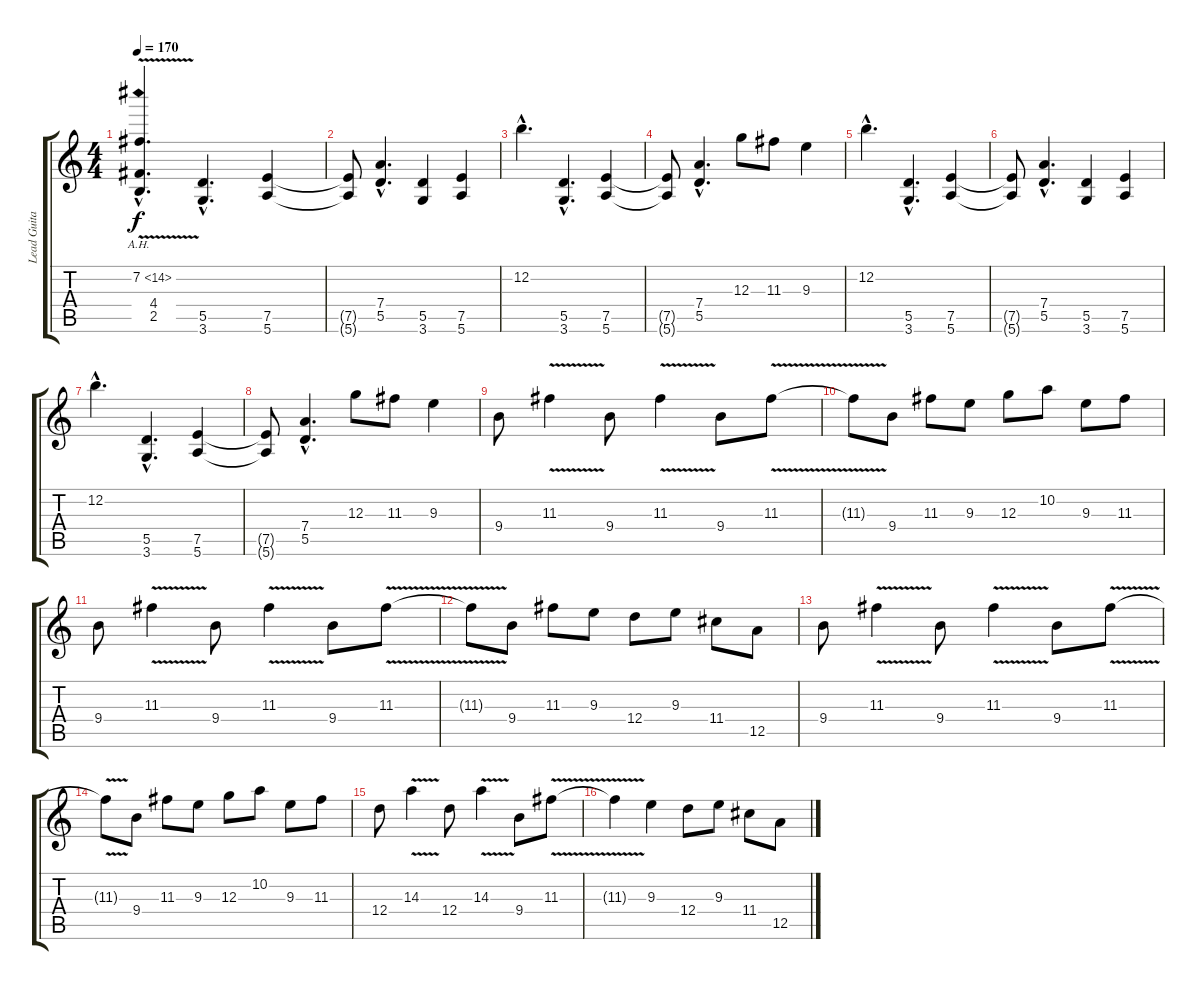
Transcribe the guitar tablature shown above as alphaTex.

\track ("Lead Guitar" "Lead Guita") {instrument distortionguitar}
\staff {score tabs}
\tuning (E4 B3 G3 D3 A2 E2) {hide}
\ts (4 4)
\tempo 170
\clef g2
\ks c
(7.2{ah 7 v hac} 4.4{hac} 2.5{hac}).4{d dy f} (5.5{hac} 3.6{hac}).4{d} (7.5 5.6).4 |
(7.5{t} 5.6{t}).8 (7.4{hac} 5.5{hac}).4{d} (5.5 3.6).4 (7.5 5.6).4 |
12.2{hac}.4{d} (5.5{hac} 3.6{hac}).4{d} (7.5 5.6).4 |
(7.5{t} 5.6{t}).8 (7.4{hac} 5.5{hac}).4{d} 12.3.8 11.3.8 9.3.4 |
12.2{hac}.4{d} (5.5{hac} 3.6{hac}).4{d} (7.5 5.6).4 |
(7.5{t} 5.6{t}).8 (7.4{hac} 5.5{hac}).4{d} (5.5 3.6).4 (7.5 5.6).4 |
12.2{hac}.4{d} (5.5{hac} 3.6{hac}).4{d} (7.5 5.6).4 |
(7.5{t} 5.6{t}).8 (7.4{hac} 5.5{hac}).4{d} 12.3.8 11.3.8 9.3.4 |
9.4.8 11.3{v}.4 9.4.8 11.3{v}.4 9.4.8 11.3{v}.8 |
11.3{t}.8 9.4.8 11.3.8 9.3.8 12.3.8 10.2.8 9.3.8 11.3.8 |
9.4.8 11.3{v}.4 9.4.8 11.3{v}.4 9.4.8 11.3{v}.8 |
11.3{t}.8 9.4.8 11.3.8 9.3.8 12.4.8 9.3.8 11.4.8 12.5.8 |
9.4.8 11.3{v}.4 9.4.8 11.3{v}.4 9.4.8 11.3{v}.8 |
11.3{t}.8 9.4.8 11.3.8 9.3.8 12.3.8 10.2.8 9.3.8 11.3.8 |
12.4.8 14.3{v}.4 12.4.8 14.3{v}.4 9.4.8 11.3{v}.8 |
11.3{t}.4 9.3.4 12.4.8 9.3.8 11.4.8 12.5.8
